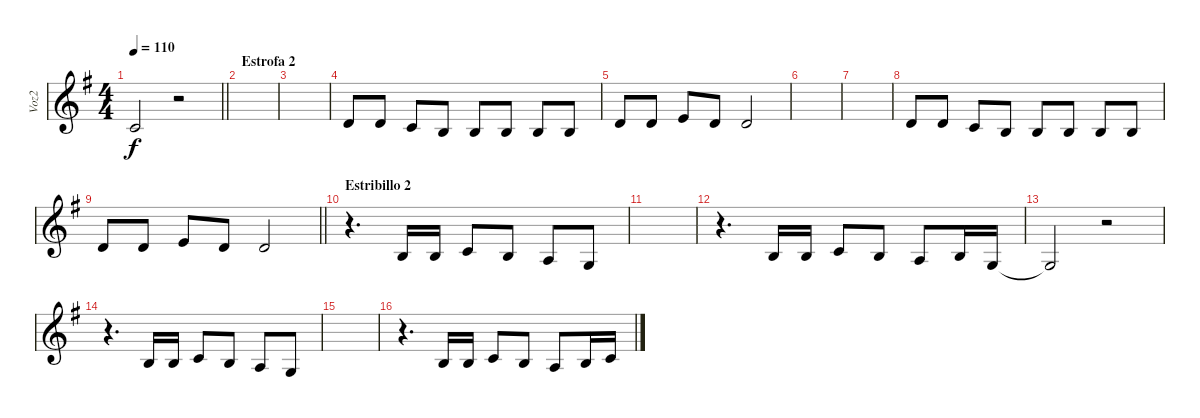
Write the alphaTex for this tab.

\track ("Voz2" "Voz2") {instrument tenorsax}
\staff {score}
\tuning (E4 B3 G3 D3 A2 E2) {hide}
\ts (4 4)
\tempo 110
\clef g2
\barLineRight lightlight
\ks g
1.2{t}.2{dy f} r.2 |
\section ("" "Estrofa 2")
|
|
3.2.8 3.2.8 1.2.8 0.2.8 0.2.8 0.2.8 0.2.8 0.2.8 |
3.2.8 3.2.8 0.1.8 3.2.8 3.2.2 |
|
|
3.2.8 3.2.8 1.2.8 0.2.8 0.2.8 0.2.8 0.2.8 0.2.8 |
\barLineRight lightlight
3.2.8 3.2.8 5.2.8 3.2.8 3.2.2 |
\section ("" "Estribillo 2")
r.4{d} 0.2.16 0.2.16 1.2.8 0.2.8 2.3.8 0.3.8 |
|
r.4{d} 0.2.16 0.2.16 1.2.8 0.2.8 2.3.8 0.2.16 0.3.16 |
0.3{t}.2 r.2 |
r.4{d} 0.2.16 0.2.16 1.2.8 0.2.8 2.3.8 0.3.8 |
|
r.4{d} 0.2.16 0.2.16 1.2.8 0.2.8 2.3.8 0.2.16 1.2.16
